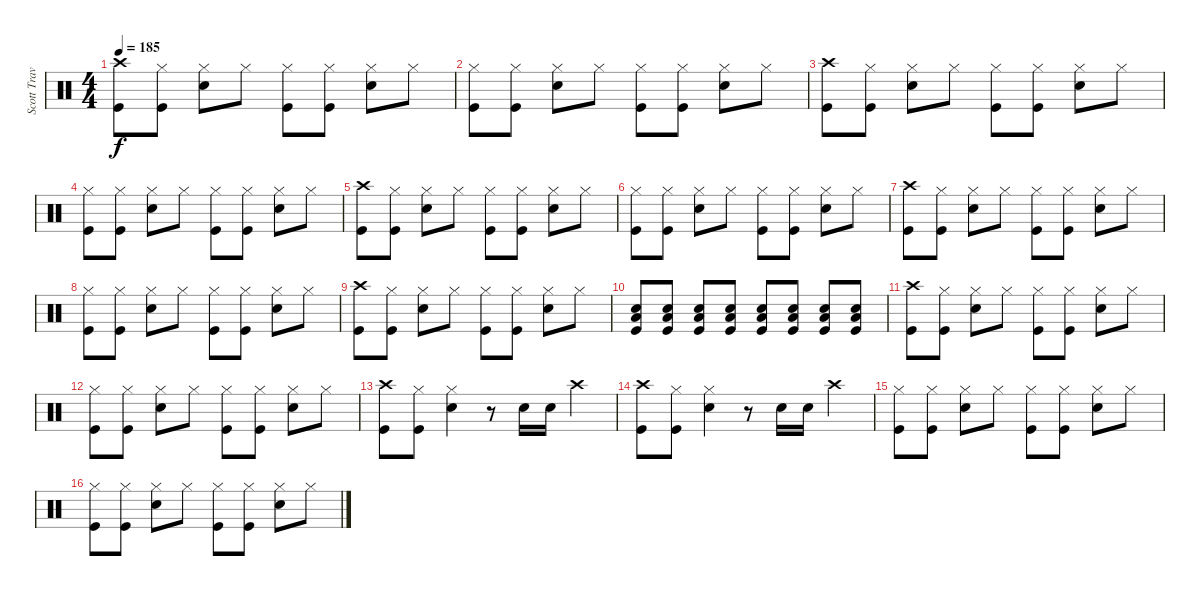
\track ("Scott Travis" "Scott Trav") {instrument percussion}
\staff {score}
\articulation defaults
\ts (4 4)
\tempo 185
\clef neutral
\ks c
("Crash high (hit)" "Kick (hit)").8{dy f} ("Hi-Hat (closed)" "Kick (hit)").8 ("Hi-Hat (closed)" "Snare (hit) 2").8 "Hi-Hat (closed)".8 ("Hi-Hat (closed)" "Kick (hit)").8 ("Hi-Hat (closed)" "Kick (hit)").8 ("Hi-Hat (closed)" "Snare (hit) 2").8 "Hi-Hat (closed)".8 |
("Hi-Hat (closed)" "Kick (hit)").8 ("Hi-Hat (closed)" "Kick (hit)").8 ("Hi-Hat (closed)" "Snare (hit) 2").8 "Hi-Hat (closed)".8 ("Hi-Hat (closed)" "Kick (hit)").8 ("Hi-Hat (closed)" "Kick (hit)").8 ("Hi-Hat (closed)" "Snare (hit) 2").8 "Hi-Hat (closed)".8 |
("Crash high (hit)" "Kick (hit)").8 ("Hi-Hat (closed)" "Kick (hit)").8 ("Hi-Hat (closed)" "Snare (hit) 2").8 "Hi-Hat (closed)".8 ("Hi-Hat (closed)" "Kick (hit)").8 ("Hi-Hat (closed)" "Kick (hit)").8 ("Hi-Hat (closed)" "Snare (hit) 2").8 "Hi-Hat (closed)".8 |
("Hi-Hat (closed)" "Kick (hit)").8 ("Hi-Hat (closed)" "Kick (hit)").8 ("Hi-Hat (closed)" "Snare (hit) 2").8 "Hi-Hat (closed)".8 ("Hi-Hat (closed)" "Kick (hit)").8 ("Hi-Hat (closed)" "Kick (hit)").8 ("Hi-Hat (closed)" "Snare (hit) 2").8 "Hi-Hat (closed)".8 |
("Crash high (hit)" "Kick (hit)").8 ("Hi-Hat (closed)" "Kick (hit)").8 ("Hi-Hat (closed)" "Snare (hit) 2").8 "Hi-Hat (closed)".8 ("Hi-Hat (closed)" "Kick (hit)").8 ("Hi-Hat (closed)" "Kick (hit)").8 ("Hi-Hat (closed)" "Snare (hit) 2").8 "Hi-Hat (closed)".8 |
("Hi-Hat (closed)" "Kick (hit)").8 ("Hi-Hat (closed)" "Kick (hit)").8 ("Hi-Hat (closed)" "Snare (hit) 2").8 "Hi-Hat (closed)".8 ("Hi-Hat (closed)" "Kick (hit)").8 ("Hi-Hat (closed)" "Kick (hit)").8 ("Hi-Hat (closed)" "Snare (hit) 2").8 "Hi-Hat (closed)".8 |
("Crash high (hit)" "Kick (hit)").8 ("Hi-Hat (closed)" "Kick (hit)").8 ("Hi-Hat (closed)" "Snare (hit) 2").8 "Hi-Hat (closed)".8 ("Hi-Hat (closed)" "Kick (hit)").8 ("Hi-Hat (closed)" "Kick (hit)").8 ("Hi-Hat (closed)" "Snare (hit) 2").8 "Hi-Hat (closed)".8 |
("Hi-Hat (closed)" "Kick (hit)").8 ("Hi-Hat (closed)" "Kick (hit)").8 ("Hi-Hat (closed)" "Snare (hit) 2").8 "Hi-Hat (closed)".8 ("Hi-Hat (closed)" "Kick (hit)").8 ("Hi-Hat (closed)" "Kick (hit)").8 ("Hi-Hat (closed)" "Snare (hit) 2").8 "Hi-Hat (closed)".8 |
("Crash high (hit)" "Kick (hit)").8 ("Hi-Hat (closed)" "Kick (hit)").8 ("Hi-Hat (closed)" "Snare (hit) 2").8 "Hi-Hat (closed)".8 ("Hi-Hat (closed)" "Kick (hit)").8 ("Hi-Hat (closed)" "Kick (hit)").8 ("Hi-Hat (closed)" "Snare (hit) 2").8 "Hi-Hat (closed)".8 |
("Snare (hit) 2" "Low Floor Tom (hit)" "Kick (hit)").8 ("Snare (hit) 2" "Low Floor Tom (hit)" "Kick (hit)").8 ("Snare (hit) 2" "Low Floor Tom (hit)" "Kick (hit)").8 ("Snare (hit) 2" "Low Floor Tom (hit)" "Kick (hit)").8 ("Snare (hit) 2" "Low Floor Tom (hit)" "Kick (hit)").8 ("Snare (hit) 2" "Low Floor Tom (hit)" "Kick (hit)").8 ("Snare (hit) 2" "Low Floor Tom (hit)" "Kick (hit)").8 ("Snare (hit) 2" "Low Floor Tom (hit)" "Kick (hit)").8 |
("Crash high (hit)" "Kick (hit)").8 ("Hi-Hat (closed)" "Kick (hit)").8 ("Hi-Hat (closed)" "Snare (hit) 2").8 "Hi-Hat (closed)".8 ("Hi-Hat (closed)" "Kick (hit)").8 ("Hi-Hat (closed)" "Kick (hit)").8 ("Hi-Hat (closed)" "Snare (hit) 2").8 "Hi-Hat (closed)".8 |
("Hi-Hat (closed)" "Kick (hit)").8 ("Hi-Hat (closed)" "Kick (hit)").8 ("Hi-Hat (closed)" "Snare (hit) 2").8 "Hi-Hat (closed)".8 ("Hi-Hat (closed)" "Kick (hit)").8 ("Hi-Hat (closed)" "Kick (hit)").8 ("Hi-Hat (closed)" "Snare (hit) 2").8 "Hi-Hat (closed)".8 |
("Crash high (hit)" "Kick (hit)").8 ("Hi-Hat (closed)" "Kick (hit)").8 ("Hi-Hat (closed)" "Snare (hit) 2").4 r.8 "Snare (hit) 2".16 "Snare (hit) 2".16 "Crash high (hit)".4 |
("Crash high (hit)" "Kick (hit)").8 ("Hi-Hat (closed)" "Kick (hit)").8 ("Hi-Hat (closed)" "Snare (hit) 2").4 r.8 "Snare (hit) 2".16 "Snare (hit) 2".16 "Crash high (hit)".4 |
("Hi-Hat (closed)" "Kick (hit)").8 ("Hi-Hat (closed)" "Kick (hit)").8 ("Hi-Hat (closed)" "Snare (hit) 2").8 "Hi-Hat (closed)".8 ("Hi-Hat (closed)" "Kick (hit)").8 ("Hi-Hat (closed)" "Kick (hit)").8 ("Hi-Hat (closed)" "Snare (hit) 2").8 "Hi-Hat (closed)".8 |
("Hi-Hat (closed)" "Kick (hit)").8 ("Hi-Hat (closed)" "Kick (hit)").8 ("Hi-Hat (closed)" "Snare (hit) 2").8 "Hi-Hat (closed)".8 ("Hi-Hat (closed)" "Kick (hit)").8 ("Hi-Hat (closed)" "Kick (hit)").8 ("Hi-Hat (closed)" "Snare (hit) 2").8 "Hi-Hat (closed)".8
